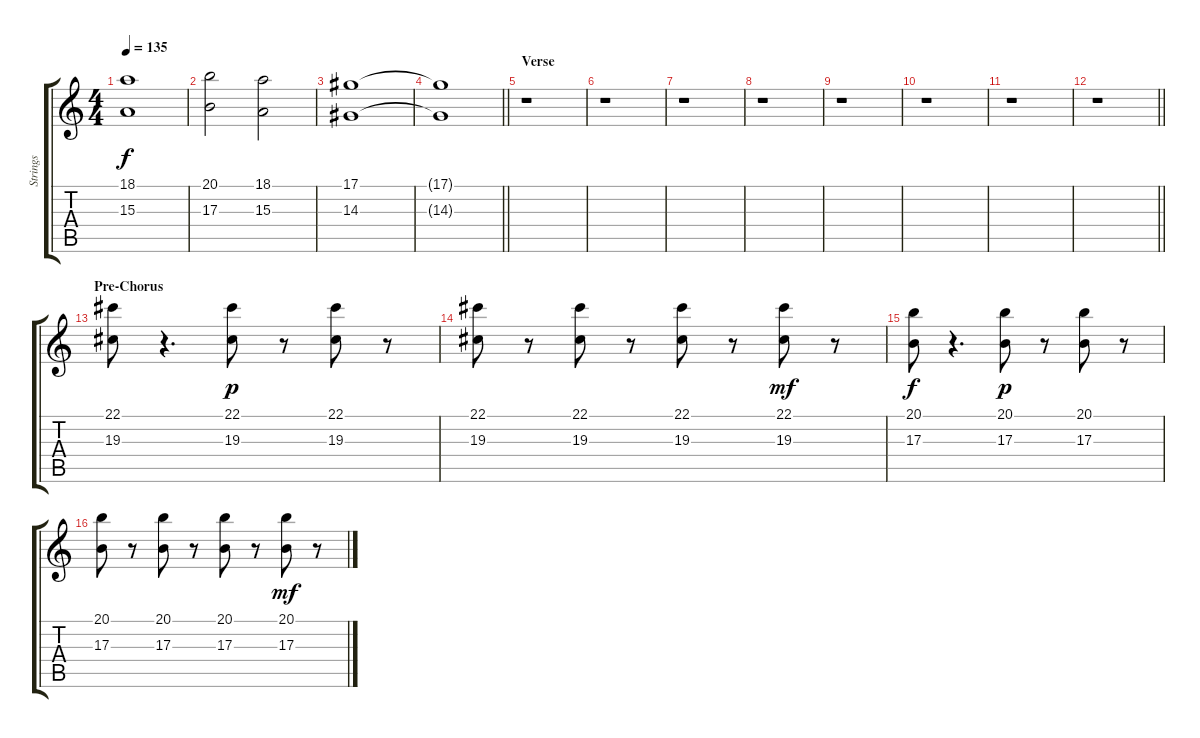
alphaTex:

\track ("Strings" "Strings") {instrument stringensemble1}
\staff {score tabs}
\tuning (Eb4 Bb3 Gb3 Db3 Ab2 Eb2) {hide}
\ts (4 4)
\tempo 135
\clef g2
\ks c
(18.1 15.3).1{dy f} |
(20.1 17.3).2 (18.1 15.3).2 |
(17.1 14.3).1 |
\barLineRight lightlight
(17.1{t} 14.3{t}).1 |
\section ("" "Verse")
r.1 |
r.1 |
r.1 |
r.1 |
r.1 |
r.1 |
r.1 |
\barLineRight lightlight
r.1 |
\section ("" "Pre-Chorus")
(22.1 19.3).8 r.4{d} (22.1 19.3).8{dy p} r.8 (22.1 19.3).8 r.8 |
(22.1 19.3).8 r.8 (22.1 19.3).8 r.8 (22.1 19.3).8 r.8 (22.1 19.3).8{dy mf} r.8 |
(20.1 17.3).8{dy f} r.4{d} (20.1 17.3).8{dy p} r.8 (20.1 17.3).8 r.8 |
(20.1 17.3).8 r.8 (20.1 17.3).8 r.8 (20.1 17.3).8 r.8 (20.1 17.3).8{dy mf} r.8
